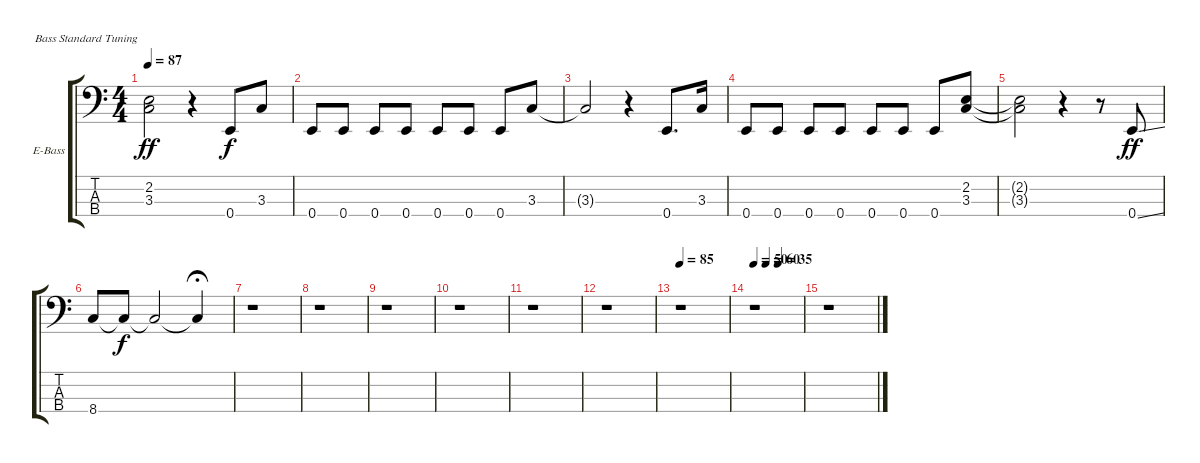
\bracketExtendMode groupsimilarinstruments
\firstSystemTrackNameOrientation horizontal
\otherSystemsTrackNameOrientation horizontal
\track ("Basse" "E-Bass") {instrument electricbasspick}
\staff {score tabs}
\tuning (G2 D2 A1 E1)
\ts (4 4)
\tempo 87
\clef f4
\ks c
(3.3{t} 2.2{t}).2{dy ff} r.4 0.4.8{dy f} 3.3.8 |
0.4.8 0.4.8 0.4.8 0.4.8 0.4.8 0.4.8 0.4.8 3.3.8 |
3.3{t}.2 r.4 0.4.8{d} 3.3.16 |
0.4.8 0.4.8 0.4.8 0.4.8 0.4.8 0.4.8 0.4.8 (3.3 2.2).8 |
(3.3{t} 2.2{t}).2 r.4 r.8 0.4{ss}.8{dy ff} |
8.4.8 8.4{t}.8{dy f} 8.4{t}.2 8.4{t}.4{fermata (medium 0.5)} |
r.1 |
r.1 |
r.1 |
r.1 |
r.1 |
r.1 |
\tempo 85
r.1 |
\tempo 50
\tempo (60 0.25)
\tempo (35 0.5)
r.1 |
r.1
